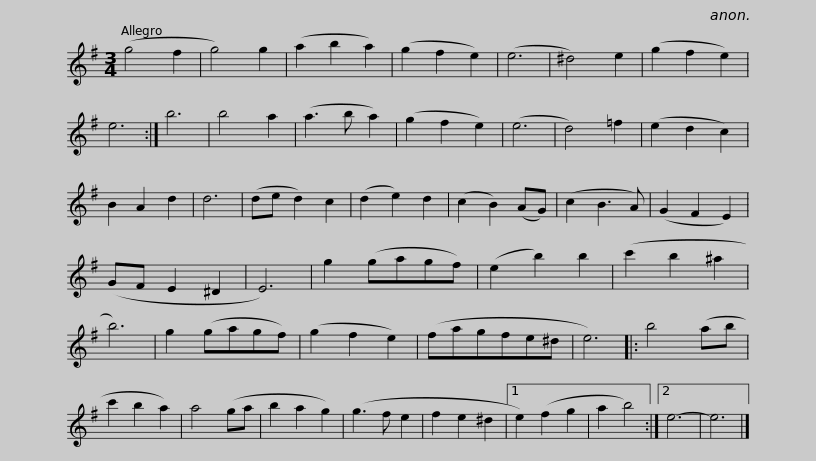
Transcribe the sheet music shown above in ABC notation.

X:1
L:1/8
M:3/4
I:linebreak $
K:Emin
V:1 treble
V:1
 (g4 f2 | g4) g2 | (a2 b2 a2) | (g2 f2 e2) | (e6 | %5
 ^d4) e2 | (g2 f2 e2) | e6 :| b6 | b4 a2 | %10
 (a3 b a2) | (g2 f2 e2) | (e6 | d4) =f2 |$ (e2 d2 c2) | %15
 B2 A2 d2 | d6 | (de d2) c2 | (d2 e2) d2 | (c2 B2) (AG) | %20
 (c2 B3 A) | (G2 F2 E2) | (GF E2 ^D2 | E6) | g2 (gagf) | %25
 (e2 b2) b2 |$ (c'2 b2 ^a2 | b6) | g2 (gagf) | (g2 f2 e2) | %30
 (fagfe^d | e6) |: b4 (ab | c'2 b2 a2) | a4 (ga | %35
 b2 a2 g2) |$ (g3 f e2 | f2 e2 ^d2 |1 e2) (f2 g2 | a2 b4) :|2 %40
 e6- | e6 |] %42
